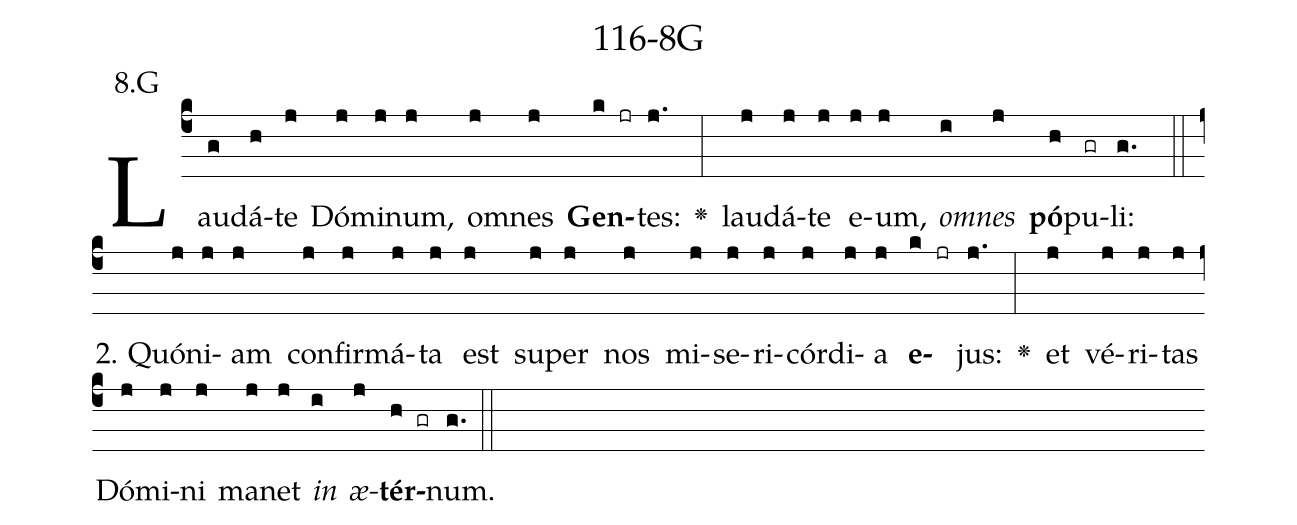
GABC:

name: 116-8G;
annotation: 8.G;
%%
(c4)Lau(g)dá(h)te(j) Dó(j)mi(j)num,(j) om(j)nes(j) <b>Gen</b>(k jr)tes:(j.) <v>\greheightstar</v>(:) lau(j)dá(j)te(j) e(j)um,(j) <i>om</i>(i)<i>nes</i>(j) <b>pó</b>(h)pu(gr)li:(g.) (::)
2. Quón(j)i(j)am(j) con(j)fir(j)má(j)ta(j) est(j) su(j)per(j) nos(j) mi(j)se(j)ri(j)cór(j)di(j)a(j) <b>e</b>(k jr)jus:(j.) <v>\greheightstar</v>(:) et(j) vé(j)ri(j)tas(j) Dó(j)mi(j)ni(j) ma(j)net(j) <i>in</i>(i) <i>æ</i>(j)<b>tér</b>(h gr)num.(g.) (::)
